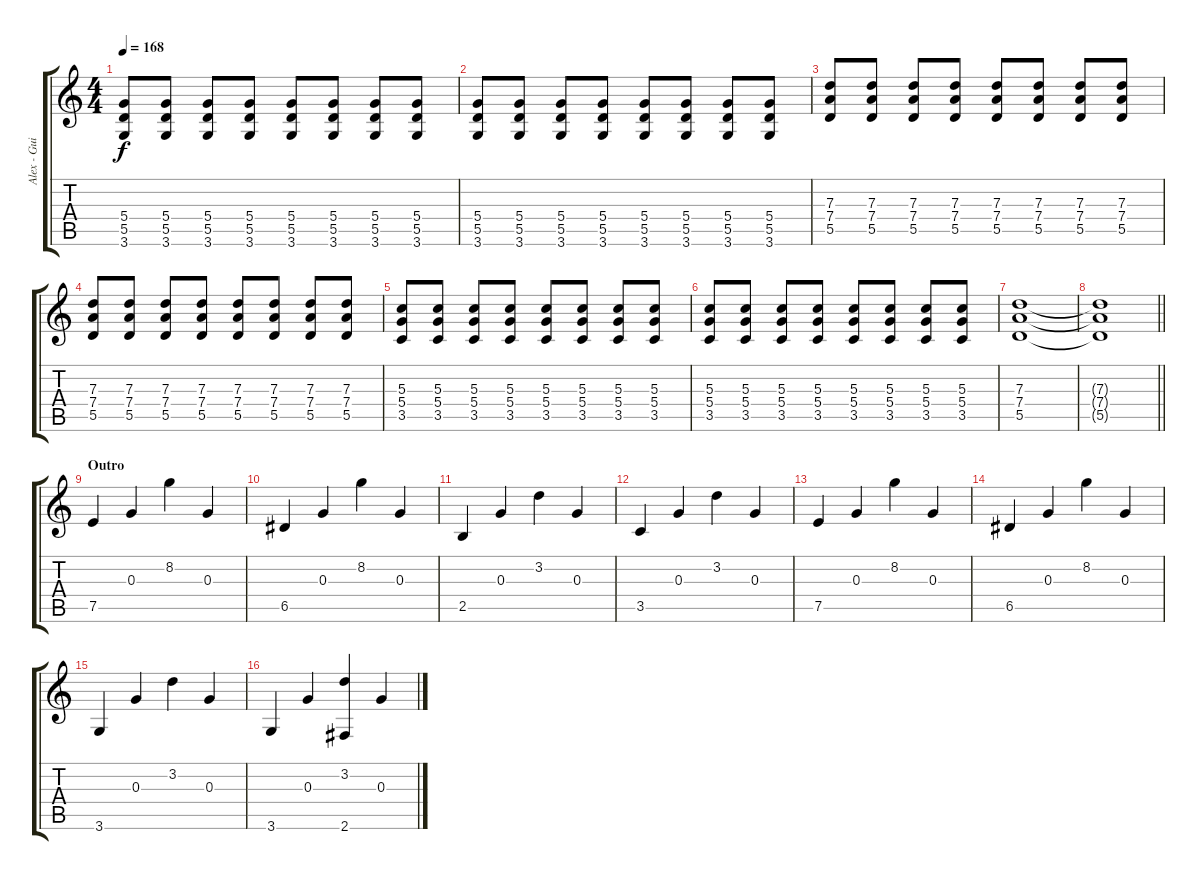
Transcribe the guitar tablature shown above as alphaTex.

\track ("Alex - Guitar" "Alex - Gui") {instrument electricguitarjazz}
\staff {score tabs}
\tuning (E4 B3 G3 D3 A2 E2) {hide}
\ts (4 4)
\tempo 168
\clef g2
\ks c
(5.4 5.5 3.6).8{dy f} (5.4 5.5 3.6).8 (5.4 5.5 3.6).8 (5.4 5.5 3.6).8 (5.4 5.5 3.6).8 (5.4 5.5 3.6).8 (5.4 5.5 3.6).8 (5.4 5.5 3.6).8 |
(5.4 5.5 3.6).8 (5.4 5.5 3.6).8 (5.4 5.5 3.6).8 (5.4 5.5 3.6).8 (5.4 5.5 3.6).8 (5.4 5.5 3.6).8 (5.4 5.5 3.6).8 (5.4 5.5 3.6).8 |
(7.3 7.4 5.5).8 (7.3 7.4 5.5).8 (7.3 7.4 5.5).8 (7.3 7.4 5.5).8 (7.3 7.4 5.5).8 (7.3 7.4 5.5).8 (7.3 7.4 5.5).8 (7.3 7.4 5.5).8 |
(7.3 7.4 5.5).8 (7.3 7.4 5.5).8 (7.3 7.4 5.5).8 (7.3 7.4 5.5).8 (7.3 7.4 5.5).8 (7.3 7.4 5.5).8 (7.3 7.4 5.5).8 (7.3 7.4 5.5).8 |
(5.3 5.4 3.5).8 (5.3 5.4 3.5).8 (5.3 5.4 3.5).8 (5.3 5.4 3.5).8 (5.3 5.4 3.5).8 (5.3 5.4 3.5).8 (5.3 5.4 3.5).8 (5.3 5.4 3.5).8 |
(5.3 5.4 3.5).8 (5.3 5.4 3.5).8 (5.3 5.4 3.5).8 (5.3 5.4 3.5).8 (5.3 5.4 3.5).8 (5.3 5.4 3.5).8 (5.3 5.4 3.5).8 (5.3 5.4 3.5).8 |
(7.3 7.4 5.5).1 |
\barLineRight lightlight
(7.3{t} 7.4{t} 5.5{t}).1 |
\section ("" "Outro")
7.5.4{instrument electricguitarjazz} 0.3.4 8.2.4 0.3.4 |
6.5.4 0.3.4 8.2.4 0.3.4 |
2.5.4 0.3.4 3.2.4 0.3.4 |
3.5.4 0.3.4 3.2.4 0.3.4 |
7.5.4 0.3.4 8.2.4 0.3.4 |
6.5.4 0.3.4 8.2.4 0.3.4 |
3.6.4 0.3.4 3.2.4 0.3.4 |
3.6.4 0.3.4 (3.2 2.6).4 0.3.4
